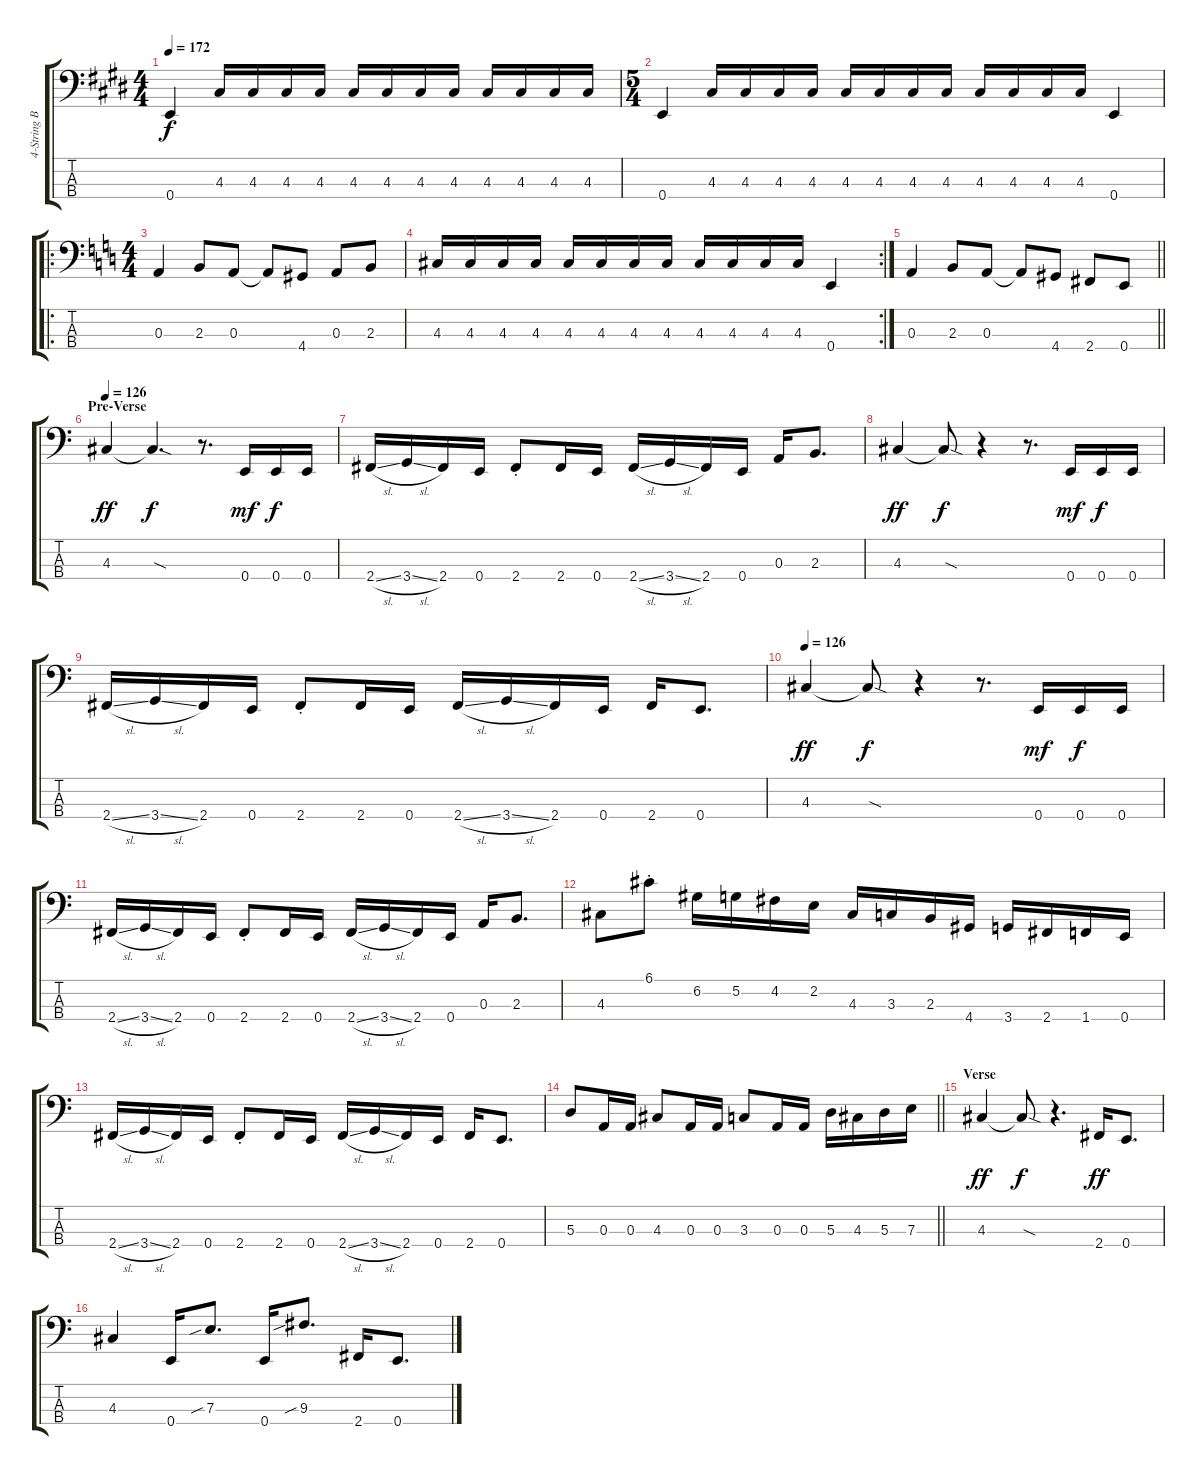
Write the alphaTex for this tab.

\track ("4-String Bass" "4-String B") {instrument electricbasspick}
\staff {score tabs}
\tuning (G2 D2 A1 E1) {hide}
\ts (4 4)
\tempo 172
\clef f4
\ks e
0.4.4{dy f} 4.3.16 4.3.16 4.3.16 4.3.16 4.3.16 4.3.16 4.3.16 4.3.16 4.3.16 4.3.16 4.3.16 4.3.16 |
\ts (5 4)
0.4.4 4.3.16 4.3.16 4.3.16 4.3.16 4.3.16 4.3.16 4.3.16 4.3.16 4.3.16 4.3.16 4.3.16 4.3.16 0.4.4 |
\ro
\ts (4 4)
\ks c
0.3.4 2.3.8 0.3.8 0.3{t}.8 4.4.8 0.3.8 2.3.8 |
\rc 2
4.3.16 4.3.16 4.3.16 4.3.16 4.3.16 4.3.16 4.3.16 4.3.16 4.3.16 4.3.16 4.3.16 4.3.16 0.4.4 |
\barLineRight lightlight
0.3.4 2.3.8 0.3.8 0.3{t}.8 4.4.8 2.4.8 0.4.8 |
\section ("" "Pre-Verse")
\tempo 126
4.3.4{dy ff} 4.3{sod t}.4{d dy f} r.8{d} 0.4.16{dy mf} 0.4.16{dy f} 0.4.16 |
2.4{sl}.16 3.4{sl}.16 2.4.16 0.4.16 2.4{st}.8 2.4.16 0.4.16 2.4{sl}.16 3.4{sl}.16 2.4.16 0.4.16 0.3.16 2.3.8{d} |
4.3.4{dy ff} 4.3{sod t}.8{dy f} r.4 r.8{d} 0.4.16{dy mf} 0.4.16{dy f} 0.4.16 |
2.4{sl}.16 3.4{sl}.16 2.4.16 0.4.16 2.4{st}.8 2.4.16 0.4.16 2.4{sl}.16 3.4{sl}.16 2.4.16 0.4.16 2.4.16 0.4.8{d} |
\tempo 126
4.3.4{dy ff} 4.3{sod t}.8{dy f} r.4 r.8{d} 0.4.16{dy mf} 0.4.16{dy f} 0.4.16 |
2.4{sl}.16 3.4{sl}.16 2.4.16 0.4.16 2.4{st}.8 2.4.16 0.4.16 2.4{sl}.16 3.4{sl}.16 2.4.16 0.4.16 0.3.16 2.3.8{d} |
4.3.8 6.1{st}.8 6.2.16 5.2.16 4.2.16 2.2.16 4.3.16 3.3.16 2.3.16 4.4.16 3.4.16 2.4.16 1.4.16 0.4.16 |
2.4{sl}.16 3.4{sl}.16 2.4.16 0.4.16 2.4{st}.8 2.4.16 0.4.16 2.4{sl}.16 3.4{sl}.16 2.4.16 0.4.16 2.4.16 0.4.8{d} |
\barLineRight lightlight
5.3.8 0.3.16 0.3.16 4.3.8 0.3.16 0.3.16 3.3.8 0.3.16 0.3.16 5.3.16 4.3.16 5.3.16 7.3.16 |
\section ("" "Verse")
4.3.4{dy ff} 4.3{sod t}.8{dy f} r.4{d} 2.4.16{dy ff} 0.4.8{d} |
4.3.4 0.4.16 7.3{sib}.8{d} 0.4.16 9.3{sib}.8{d} 2.4.16 0.4.8{d}
